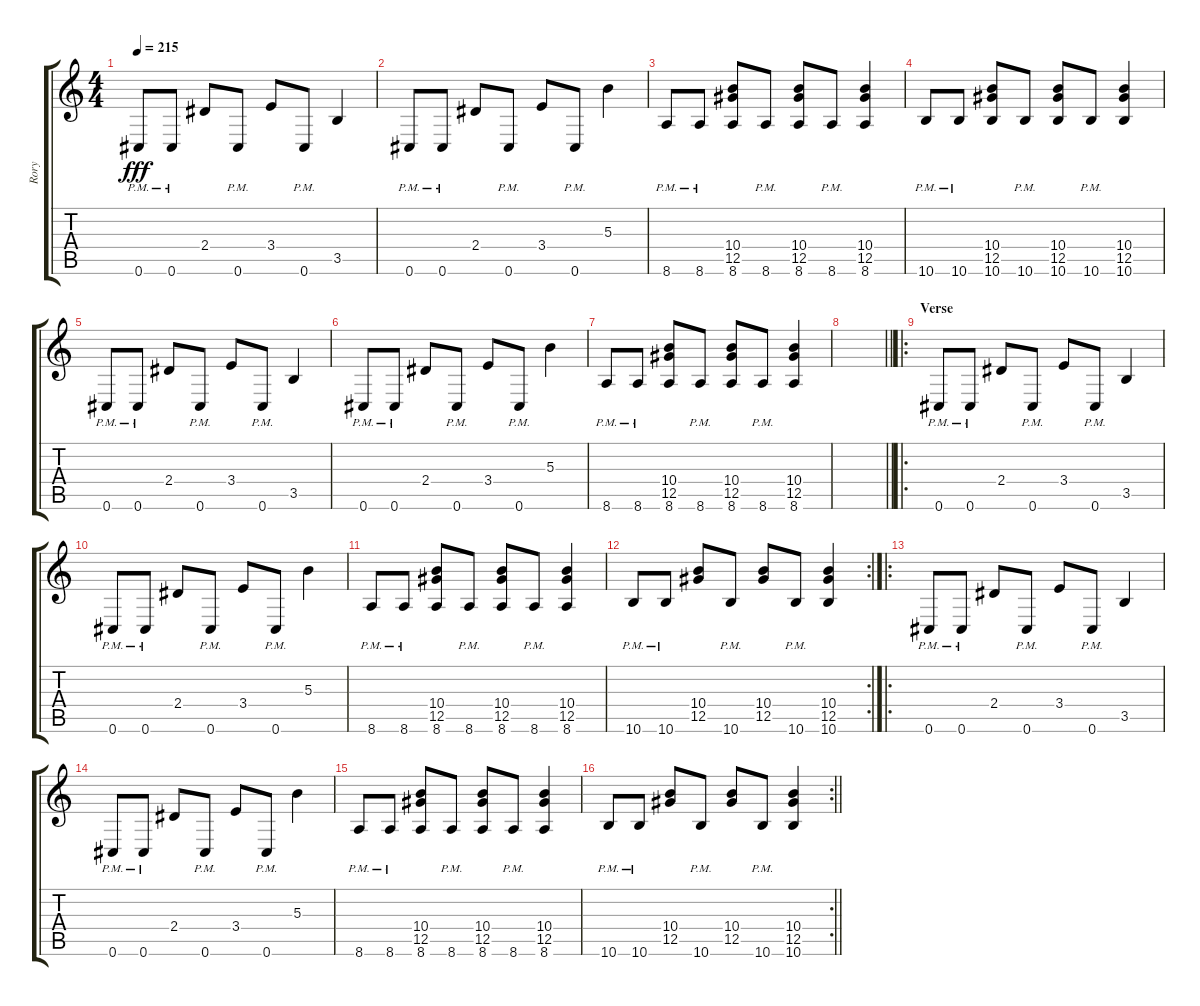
\track ("Rory" "Rory") {instrument distortionguitar}
\staff {score tabs}
\tuning (Eb4 Bb3 Gb3 Db3 Ab2 Db2) {hide}
\ts (4 4)
\tempo 215
\clef g2
\ks c
0.6{pm}.8{dy fff} 0.6{pm}.8 2.4.8 0.6{pm}.8 3.4.8 0.6{pm}.8 3.5.4 |
0.6{pm}.8 0.6{pm}.8 2.4.8 0.6{pm}.8 3.4.8 0.6{pm}.8 5.3.4 |
8.6{pm}.8 8.6{pm}.8 (10.4 12.5 8.6).8 8.6{pm}.8 (10.4 12.5 8.6).8 8.6{pm}.8 (10.4 12.5 8.6).4 |
10.6{pm}.8 10.6{pm}.8 (10.4 12.5 10.6).8 10.6{pm}.8 (10.4 12.5 10.6).8 10.6{pm}.8 (10.4 12.5 10.6).4 |
0.6{pm}.8 0.6{pm}.8 2.4.8 0.6{pm}.8 3.4.8 0.6{pm}.8 3.5.4 |
0.6{pm}.8 0.6{pm}.8 2.4.8 0.6{pm}.8 3.4.8 0.6{pm}.8 5.3.4 |
8.6{pm}.8 8.6{pm}.8 (10.4 12.5 8.6).8 8.6{pm}.8 (10.4 12.5 8.6).8 8.6{pm}.8 (10.4 12.5 8.6).4 |
\barLineRight lightlight
|
\ro
\section ("" "Verse")
0.6{pm}.8 0.6{pm}.8 2.4.8 0.6{pm}.8 3.4.8 0.6{pm}.8 3.5.4 |
0.6{pm}.8 0.6{pm}.8 2.4.8 0.6{pm}.8 3.4.8 0.6{pm}.8 5.3.4 |
8.6{pm}.8 8.6{pm}.8 (10.4 12.5 8.6).8 8.6{pm}.8 (10.4 12.5 8.6).8 8.6{pm}.8 (10.4 12.5 8.6).4 |
\rc 2
10.6{pm}.8 10.6{pm}.8 (10.4 12.5).8 10.6{pm}.8 (10.4 12.5).8 10.6{pm}.8 (10.4 12.5 10.6).4 |
\ro
0.6{pm}.8 0.6{pm}.8 2.4.8 0.6{pm}.8 3.4.8 0.6{pm}.8 3.5.4 |
0.6{pm}.8 0.6{pm}.8 2.4.8 0.6{pm}.8 3.4.8 0.6{pm}.8 5.3.4 |
8.6{pm}.8 8.6{pm}.8 (10.4 12.5 8.6).8 8.6{pm}.8 (10.4 12.5 8.6).8 8.6{pm}.8 (10.4 12.5 8.6).4 |
\rc 2
\barLineRight lightlight
10.6{pm}.8 10.6{pm}.8 (10.4 12.5).8 10.6{pm}.8 (10.4 12.5).8 10.6{pm}.8 (10.4 12.5 10.6).4
